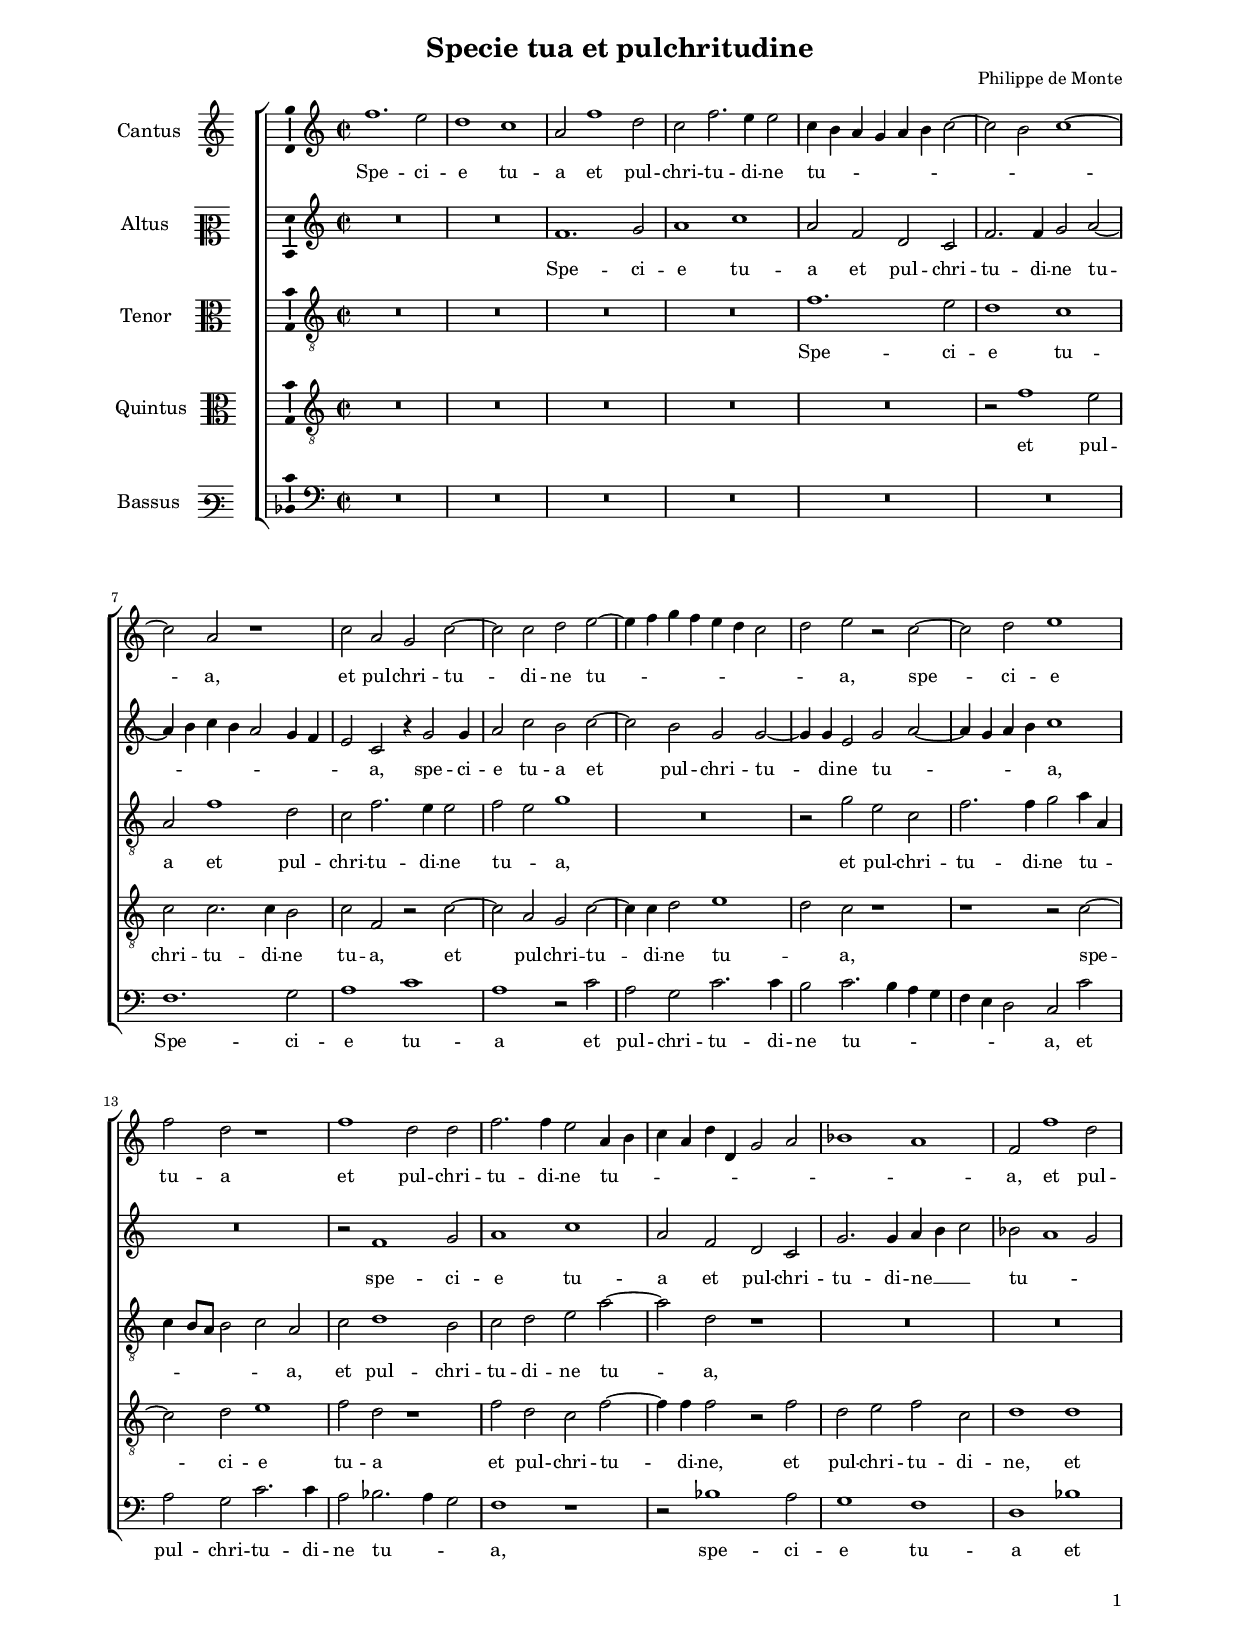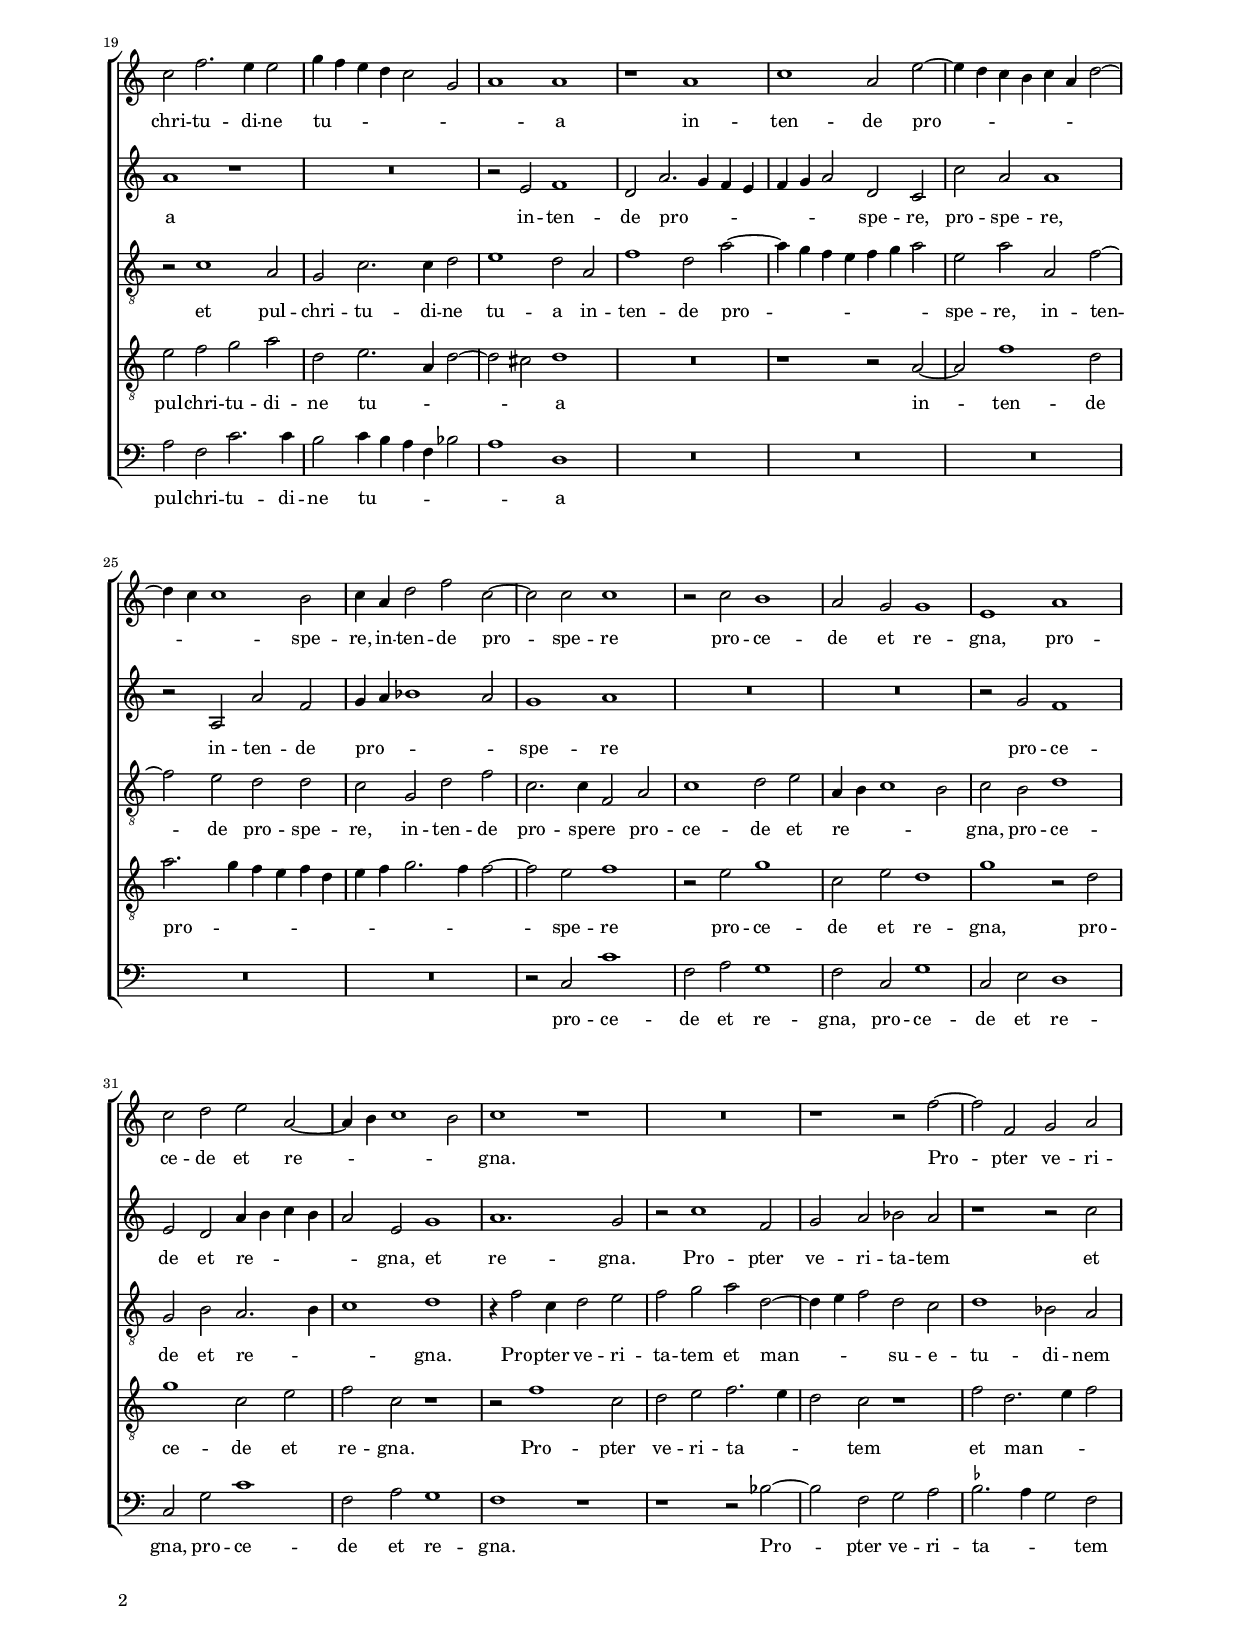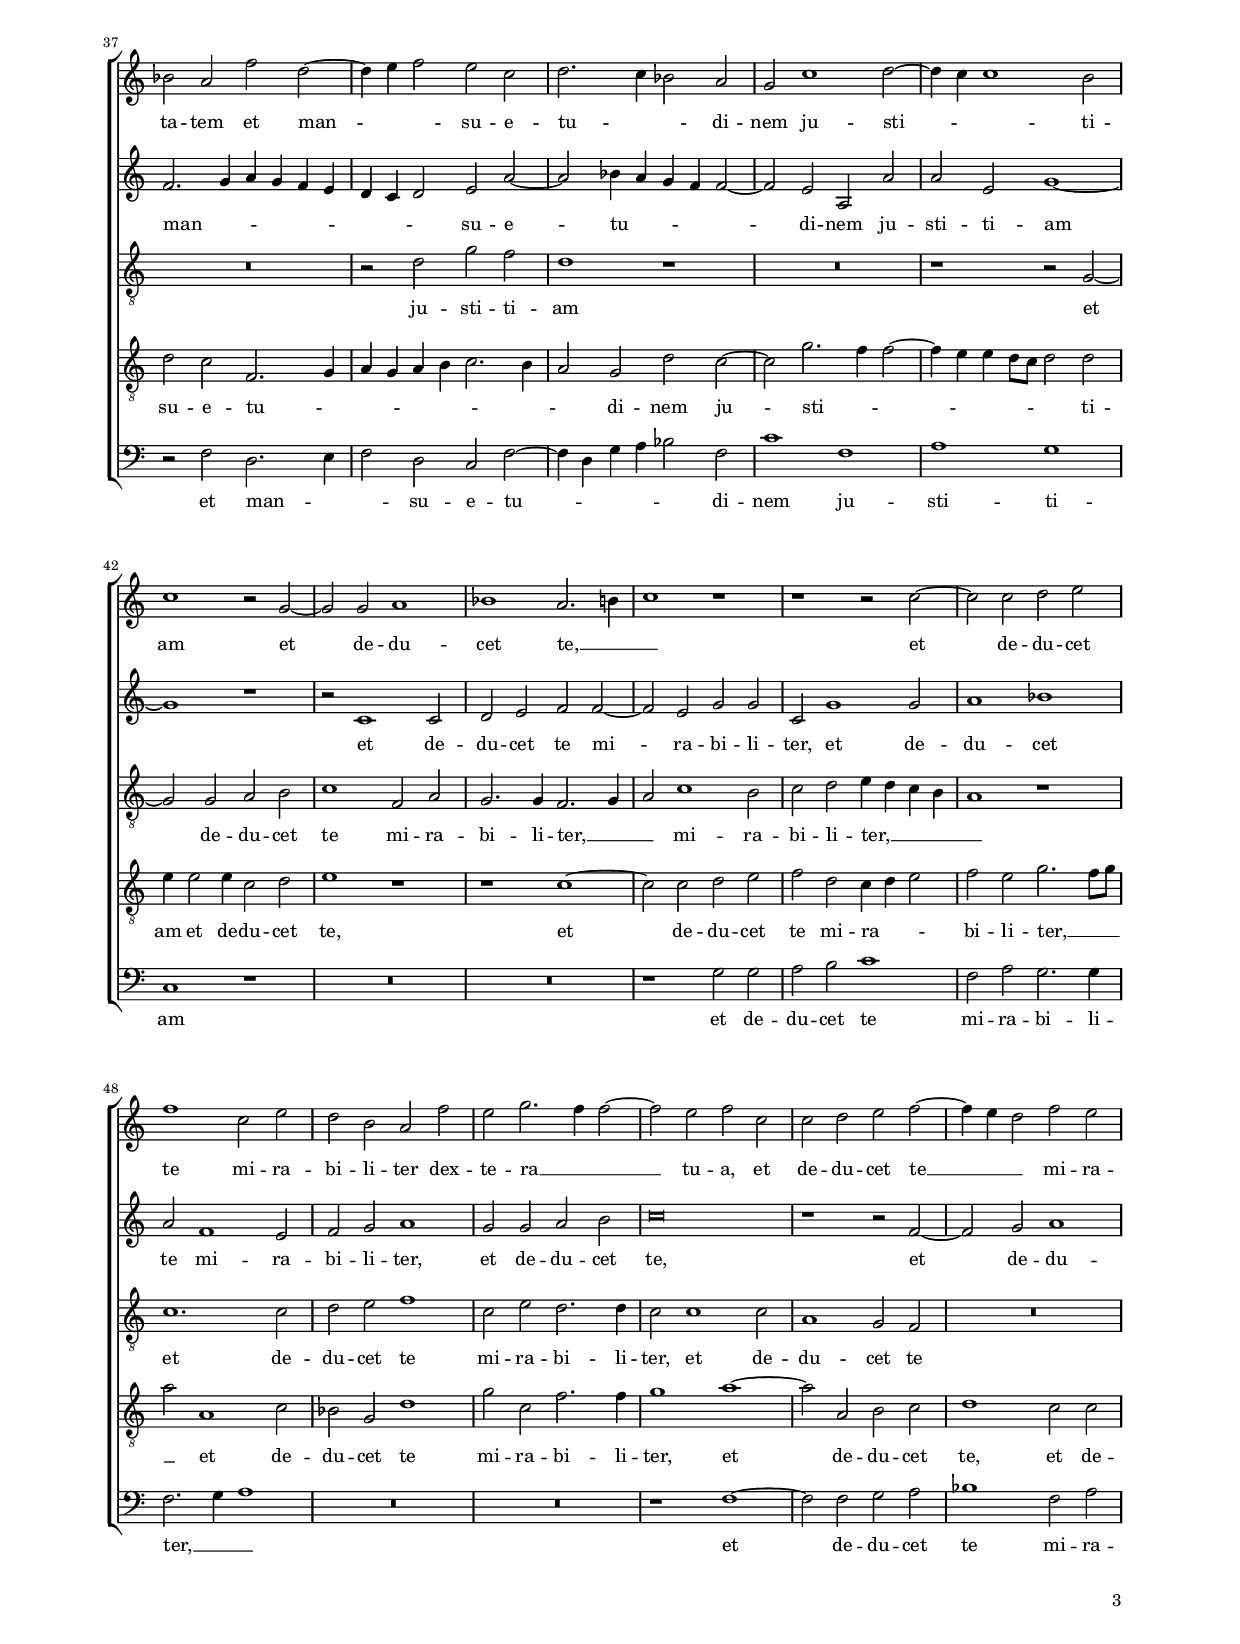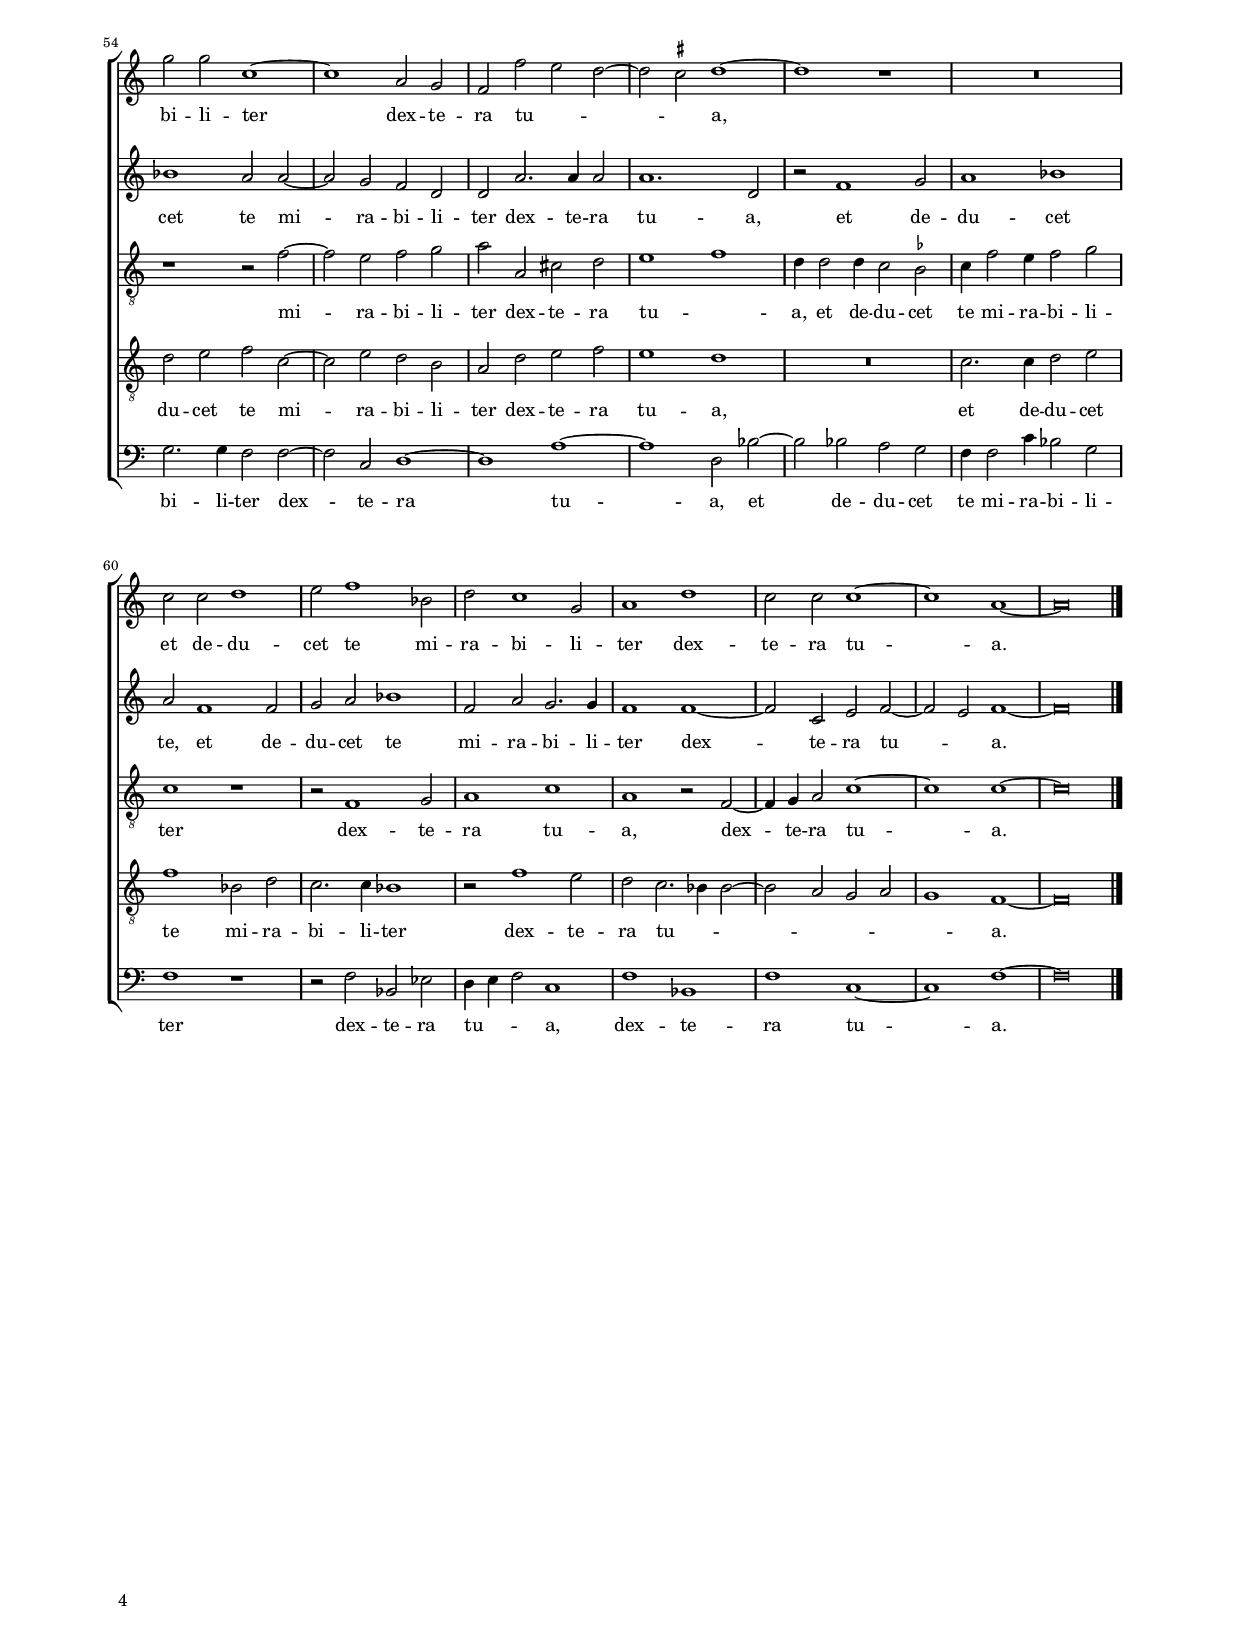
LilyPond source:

\header
{
  title="Specie tua et pulchritudine"
  composer="Philippe de Monte"
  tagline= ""
}

\version "2.18.2"
\language deutsch
#(set-global-staff-size 15)
% #(set-default-paper-size "letter")
#(ly:set-option 'point-and-click #f)


\paper
	{
	top-margin = 1.8 \cm
	bottom-margin = 1.2 \cm
	left-margin = 2 \cm
	right-margin = 2 \cm
	ragged-bottom = ##f
	ragged-last-bottom = ##t
	print-page-number = ##f
	system-system-spacing = #'((basic-distance . 17) (minimum-distance . 14) (padding . 7) (strechability . 150))
        oddFooterMarkup=\markup   \fill-line { "" \fromproperty #'page:page-number-string }
        evenFooterMarkup=\markup  \fill-line { \fromproperty #'page:page-number-string "" }
        last-bottom-spacing = #'((basic-distance . 12) (minimum-distance . 7) (padding . 4))
%	systems-per-page = 3
%       page-count = 3
%	min-systems-per-page = 3
	markup-system-spacing #'basic-distance = #12
%	print-all-headers = ##t
%	print-first-page-number = ##t
%	first-page-number = 1
	}

	
global = {
	\key c \major
	\time 2/2 \set Score.measureLength = #(ly:make-moment 2/1)
        \set Score.tempoHideNote = ##t
        \tempo 2 = 90
        \skip 1*2*66 \bar "|."
	}

	ficta = { \once \set suggestAccidentals = ##t }

	forget = #(define-music-function (parser location music) (ly:music?) #{
		\accidentalStyle forget
		$music
		\accidentalStyle default
		#})

	m = \melisma
	me = \melismaEnd
%	\mark \markup { \override #'(style . baroque) { \note  #"breve" #1 = \note #"breve." #1 } }



incipitcantus = \markup { \score {
	{
	\set Staff.instrumentName = \markup { \fontsize #1 "Cantus" }
	\key c \major
	\clef violin
	s4 \bar ""
	}
	\layout  {
	raggedright = ##t
	indent = 1.6 \cm
	line-width = 2.2\cm
	\context { \Staff \remove Time_signature_engraver }
	\override Staff.Clef.Y-extent = #'(0 . 0)
	}} \hspace #1 }

      
incipitaltus = \markup { \score {
	{
	\set Staff.instrumentName = \markup { \fontsize #1 "Altus" }
	\key c \major
	\clef mezzosoprano
	s4 \bar ""
	}
	\layout  {
	raggedright = ##t
	indent = 1.6 \cm
	line-width = 2.2\cm
	\context { \Staff \remove Time_signature_engraver }
	\override Staff.Clef.Y-extent = #'(0 . 0)
	}} \hspace #1 }


incipittenor = \markup { \score {
	{
	\set Staff.instrumentName = \markup { \fontsize #1 "Tenor" }
	\key c \major
	\clef alto
	s4 \bar ""
	}
	\layout  {
	raggedright = ##t
	indent = 1.6 \cm
	line-width = 2.2\cm
	\context { \Staff \remove Time_signature_engraver }
	\override Staff.Clef.Y-extent = #'(0 . 0)
	}} \hspace #1 }
      
      
incipitquintus = \markup { \score {
	{
	\set Staff.instrumentName = \markup { \fontsize #1 "Quintus" }
	\key c \major
	\clef alto
	s4 \bar ""
	}
	\layout  {
	raggedright = ##t
	indent = 1.6 \cm
	line-width = 2.2\cm
	\context { \Staff \remove Time_signature_engraver }
	\override Staff.Clef.Y-extent = #'(0 . 0)
	}} \hspace #1 }
      
      
incipitbassus = \markup { \score {
	{
	\set Staff.instrumentName = \markup { \fontsize #1 "Bassus" }
	\key c \major
	\clef varbaritone
	s4 \bar ""
	}
	\layout  {
	raggedright = ##t
	indent = 1.6 \cm
	line-width = 2.2\cm
	\context { \Staff \remove Time_signature_engraver }
	\override Staff.Clef.Y-extent = #'(0 . 0)
	}} \hspace #1 }


cantus =  \relative c''
	{
	f1. e2
	d1 c
	a2 f'1 d2
	c2 f2. e4 e2
%5
	c4 h a g a h c2~ |
	c2 h c1~
	c2 a r1
	c2 a g c~
	c2 c d e~
%10
	e4 f g f e d c2 |
	d2 e r c~
	c2 d e1
	f2 d r1
	f1 d2 d
%15
	f2. f4 e2 a,4 h |
	c4 a d d, g2 a
	b1 a
	f2 f'1 d2
	c2 f2. e4 e2
%20
	g4 f e d c2 g |
	a1 a
	r1 a
	c1 a2 e'~
	e4 d c h c a d2~
%25
	d4 c c1 h2 |
	c4 a d2 f c~
	c2 c c1
	r2 c h1
	a2 g g1
%30
	e1 a |
	c2 d e a,~
	a4 h c1 h2
	c1 r
	R\breve
%35
	r1 r2 f~ |
	f2 f, g a
	b2 a f' d~
	d4 e f2 e c
	d2. c4 b2 a
%40
	g2 c1 d2~ |
	d4 c c1 h2
	c1 r2 g~
	g2 g a1
	b1 a2. h4
%45
	c1 r |
	r1 r2 c~
	c2 c d e
	f1 c2 e
	d2 h a f'
%50
	e2 g2. f4 f2~ |
	f2 e f c
	c2 d e f~
	f4 e d2 f e
	g2 g c,1~
%55
	c1 a2 g |
	f2 f' e d~
	d2 \ficta cis d1~
	d1 r
	R\breve
%60
	c2 c d1 |
	e2 f1 b,2
	d2 c1 g2
	a1 d
    c2 c c1~
%65
	c1 a~ |
	a\breve |
	}


altus =  \relative c'
    {
	R\breve
	R\breve
	f1. g2
	a1 c
%5
	a2 f d c |
	f2. f4 g2 a~
	a4 h c h a2 g4 f
	e2 c r4 g'2 g4
	a2 c h c~
%10
	c2 h g g~ |
	g4 g e2 g a~
	a4 g a h c1
	R\breve
	r2 f,1 g2
%15
	a1 c |
	a2 f d c
	g'2. g4 a h c2
	b2 a1 g2
	a1 r
%20
	R\breve |
	r2 e f1
	d2 a'2. g4 f e
	f4 g a2 d, c
	c'2 a a1
%25
	r2 a, a' f |
	g4 a b1 a2
	g1 a
	R\breve
	R\breve
%30
	r2 g f1 |
	e2 d a'4 h c h
	a2 e g1
	a1. g2
	r2 c1 f,2
%35
	g2 a b a |
	r1 r2 c
	f,2. g4 a g f e
	d4 c d2 e a~
	a2 b4 a g f f2~
%40
	f2 e a, a' |
	a2 e g1~
	g1 r
	r2 c,1 c2
	d2 e f f~
%45
	f2 e g g |
	c,2 g'1 g2
	a1 b
	a2 f1 e2
	f2 g a1
%50
	g2 g a h |
	c\breve
	r1 r2 f,~
	f2 g a1
	b1 a2 a~
%55
	a2 g f d |
	d2 a'2. a4 a2
	a1. d,2
	r2 f1 g2
	a1 b
%60
	a2 f1 f2 |
	g2 a b1
	f2 a g2. g4
	f1 f~
	f2 c e f~
%65
	f2 e f1~ |
	f\breve |
	}


tenor =  \relative c'
	{
	R\breve
	R\breve
	R\breve
	R\breve
%5
	f1. e2 |
	d1 c
	a2 f'1 d2
	c2 f2. e4 e2
	f2 e g1
%10
	R\breve |
	r2 g e c
	f2. f4 g2 a4 a,
	c4 h8 a h2 c a
	c2 d1 h2
%15
	c2 d e a~ |
	a2 d, r1
	R\breve
	R\breve
	r2 c1 a2
%20
	g2 c2. c4 d2 |
	e1 d2 a
	f'1 d2 a'~
	a4 g f e f g a2
	e2 a a, f'~
%25
	f2 e d d |
	c2 g d' f
	c2. c4 f,2 a
	c1 d2 e
	a,4 h c1 h2
%30
	c2 h d1 |
	g,2 h a2. h4
	c1 d
	r4 f2 c4 d2 e
	f2 g a d,~
%35
	d4 e f2 d c |
	d1 b2 a
	R\breve
	r2 d g f
	d1 r
%40
	R\breve |
	r1 r2 g,~
	g2 g a h
	c1 f,2 a
	g2. g4 f2. g4
%45
	a2 c1 h2 |
	c2 d e4 d c h
	a1 r
	c1. c2
	d2 e f1
%50
	c2 e d2. d4 |
	c2 c1 c2
	a1 g2 f
	R\breve
	r1 r2 f'~
%55
	f2 e f g |
	a2 a, cis d
	e1 f
	d4 d2 d4 c2 \ficta b
	c4 f2 e4 f2 g
%60
	c,1 r |
	r2 f,1 g2
	a1 c
	a1 r2 f~
	f4 g a2 c1~
%65
	c1 c~ |
	c\breve |
	}


quintus  =  \relative c'
	{
	R\breve
	R\breve
	R\breve
	R\breve
%5
	R\breve |
	r2 f1 e2
	c2 c2. c4 h2
	c2 f, r c'~
	c2 a g c~
%10
	c4 c d2 e1 |
	d2 c r1
	r1 r2 c~
	c2 d e1
	f2 d r1
%15
	f2 d c f~ |
	f4 f f2 r f
	d2 e f c
	d1 d
	e2 f g a
%20
	d,2 e2. a,4 d2~ |
	d2 cis d1
	R\breve
	r1 r2 a~
	a2 f'1 d2
%25
	a'2. g4 f e f d |
	e4 f g2. f4 f2~
	f2 e f1
	r2 e g1
	c,2 e d1
%30
	g1 r2 d |
	g1 c,2 e
	f2 c r1
	r2 f1 c2
	d2 e f2. e4
%35
	d2 c r1 |
	f2 d2. e4 f2
	d2 c f,2. g4
	a4 g a h c2. h4
	a2 g d' c~
%40
	c2 g'2. f4 f2~ |
	f4 e e d8 c d2 d
	e4 e2 e4 c2 d
	e1 r
	r1 c~
%45
	c2 c d e |
	f2 d c4 d e2
	f2 e g2. f8 g
	a2 a,1 c2
	b2 g d'1
%50
	g2 c, f2. f4 |
	g1 a~
	a2 a, h c
	d1 c2 c
	d2 e f c~
%55
	c2 e d h |
	a2 d e f
	e1 d
	R\breve
	c2. c4 d2 e
%60
	f1 b,2 d |
	c2. c4 b1
	r2 f'1 e2
	d2 c2. b4 b2~
	b2 a g a
%65
	g1 f~ |
	f\breve |
	}


bassus  =  \relative c
	{
	R\breve
	R\breve
	R\breve
	R\breve
%5
	R\breve |
	R\breve
	f1. g2
	a1 c
	a1 r2 c
%10
	a2 g c2. c4 |
	h2 c2. h4 a g
	f4 e d2 c c'
	a2 g c2. c4
	a2 b2. a4 g2
%15
	f1 r |
	r2 b1 a2
	g1 f
	d1 b'
	a2 f c'2. c4
%20
	h2 c4 h a f b2 |
	a1 d,
	R\breve
	R\breve
	R\breve
%25
	R\breve |
	R\breve
	r2 c c'1
	f,2 a g1
	f2 c g'1
%30
	c,2 e d1 |
	c2 g' c1
	f,2 a g1
	f1 r
	r1 r2 b~
%35
	b2 f g a |
	\ficta b2. a4 g2 f
	r2 f d2. e4
	f2 d c f~
	f4 d g a b2 f
%40
	c'1 f, |
	a1 g
	c,1 r
	R\breve
	R\breve
%45
	r1 g'2 g |
	a2 h c1
	f,2 a g2. g4
	f2. g4 a1
	R\breve
%50
	R\breve |
	r1 f~
	f2 f g a
	b1 f2 a
	g2. g4 f2 f~
%55
	f2 c d1~ |
	d1 a'~
	a1 d,2 b'~
	b2 b a g
	f4 f2 c'4 b2 g
%60
	f1 r |
	r2 f b, es
	d4 e f2 c1
	f1 b,
	f'1 c~
%65
	c1 f~
	f\breve |
	}


lyricscantus = \lyricmode {
	Spe -- ci -- e tu -- a et pul -- chri -- tu -- di -- ne tu -- _ _ _ _ _ _ _ _ a,
    et pul -- chri -- tu -- di -- ne tu -- _ _ _ _ _ _ _ a,
    spe -- ci -- e tu -- a et pul -- chri -- tu -- di -- ne tu -- _ _ _ _ _ _ _ _ _ a,
    et pul -- chri -- tu -- di -- ne tu -- _ _ _ _ _ _ a
    in -- ten -- de pro -- _ _ _ _ _ _ _ _ spe -- re,
    in -- ten -- de pro -- spe -- re
    pro -- ce -- de et re -- gna,
    pro -- ce -- de et re -- _ _ _ gna.
    Pro -- pter ve -- ri -- ta -- tem et man -- _ _ su -- e -- tu -- _ _ di -- nem ju -- sti -- _ _ ti -- am
    et de -- du -- cet te, __ _ _
    et de -- du -- cet te mi -- ra -- bi -- li -- ter dex -- te -- ra __ _ _ tu -- a,
    et de -- du -- cet te __ _ _ mi -- ra -- bi -- li -- ter dex -- te -- ra tu -- _ _ _ a,
    et de -- du -- cet te mi -- ra -- bi -- li -- ter dex -- te -- ra tu -- a.
	}


lyricsaltus = \lyricmode {
	Spe -- ci -- e tu -- a et pul -- chri -- tu -- di -- ne tu -- _ _ _ _ _ _ _ a,
    spe -- ci -- e tu -- a et pul -- chri -- tu -- di -- ne tu -- _ _ _ _ a,
    spe -- ci -- e tu -- a et pul -- chri -- tu -- di -- ne __ _ _ tu -- _ _ a
    in -- ten -- de pro -- _ _ _ _ _ _ spe -- re,
    pro -- spe -- re,
    in -- ten -- de pro -- _ _ _ spe -- re
    pro -- ce -- de et re -- _ _ _ _ gna,
    et re -- gna.
    Pro -- pter ve -- ri -- ta -- tem et man -- _ _ _ _ _ _ _ _ su -- e -- tu -- _ _ _ _ di -- nem ju -- sti -- ti -- am
    et de -- du -- cet te mi -- ra -- bi -- li -- ter,
    et de -- du -- cet te mi -- ra -- bi -- li -- ter,
    et de -- du -- cet te,
    et de -- du -- cet te mi -- ra -- bi -- li -- ter dex -- te -- ra tu -- a,
    et de -- du -- cet te,
    et de -- du -- cet te mi -- ra -- bi -- li -- ter dex -- te -- ra tu -- _ a.
	}


lyricstenor = \lyricmode {
	Spe -- ci -- e tu -- a et pul -- chri -- tu -- di -- ne tu -- _ a,
    et pul -- chri -- tu -- di -- ne tu -- _ _ _ _ _ _ a,
    et pul -- chri -- tu -- di -- ne tu -- a,
    et pul -- chri -- tu -- di -- ne tu -- a
    in -- ten -- de pro -- _ _ _ _ _ _ spe -- re,
    in -- ten -- de pro -- spe -- re,
    in -- ten -- de pro -- spe -- re
    pro -- ce -- de et re -- _ _ _ gna,
    pro -- ce -- de et re -- _ _ gna.
    Pro -- pter ve -- ri -- ta -- tem et man -- _ _ su -- e -- tu -- di -- nem ju -- sti -- ti -- am
    et de -- du -- cet te mi -- ra -- bi -- li -- ter, __ _ _ 
    mi -- ra -- bi -- li -- ter, __ _ _ _ _
    et de -- du -- cet te mi -- ra -- bi -- li -- ter,
    et de -- du -- cet te mi -- ra -- bi -- li -- ter dex -- te -- ra tu -- _ a,
    et de -- du -- cet te mi -- ra -- bi -- li -- ter dex -- te -- ra tu -- a,
    dex -- te -- ra tu -- a.
	}


lyricsquintus = \lyricmode {
	et pul -- chri -- tu -- di -- ne tu -- a,
    et pul -- chri -- tu -- di -- ne tu -- _ a,
    spe -- ci -- e tu -- a et pul -- chri -- tu -- di -- ne,
    et pul -- chri -- tu -- di -- ne,
    et pul -- chri -- tu -- di -- ne tu -- _ _ _ a
    in -- ten -- de pro -- _ _ _ _ _ _ _ _ _ _ spe -- re
    pro -- ce -- de et re -- gna,
    pro -- ce -- de et re -- gna.
    Pro -- pter ve -- ri -- ta -- _ _ tem et man -- _ _ su -- e -- tu -- _ _ _ _ _ _ _ _ di -- nem 
    ju -- sti -- _ _ _ _ _ _ _ ti -- am
    et de -- du -- cet te,
    et de -- du -- cet te mi -- ra -- _ _ bi -- li -- ter, __ _ _ _
    et de -- du -- cet te mi -- ra -- bi -- li -- ter,
    et de -- du -- cet te,
    et de -- du -- cet te mi -- ra -- bi -- li -- ter dex -- te -- ra tu -- a,
    et de -- du -- cet te mi -- ra -- bi -- li -- ter dex -- te -- ra tu -- _ _ _ _ _ _ a.
	}


lyricsbassus = \lyricmode {
	Spe -- ci -- e tu -- a et pul -- chri -- tu -- di -- ne tu -- _ _ _ _ _ _ a,
    et pul -- chri -- tu -- di -- ne tu -- _ _ a,
    spe -- ci -- e tu -- a et pul -- chri -- tu -- di -- ne tu -- _ _ _ _ _ a
    pro -- ce -- de et re -- gna,
    pro -- ce -- de et re -- gna,
    pro -- ce -- de et re -- gna.
    Pro -- pter ve -- ri -- ta -- _ _ tem et man -- _ _ su -- e -- tu -- _ _ _ _ di -- nem ju -- sti -- ti -- am
    et de -- du -- cet te mi -- ra -- bi -- li -- ter, __ _ _
    et de -- du -- cet te mi -- ra -- bi -- li -- ter dex -- te -- ra tu -- a,
    et de -- du -- cet te mi -- ra -- bi -- li -- ter dex -- te -- ra tu -- _ _ a,
    dex -- te -- ra tu -- a.
	}


\score
{  
        % \transpose {
	\new ChoirStaff \with { \override StaffGrouper.staff-staff-spacing.basic-distance = #12 }
	<<

	\new Staff << \global
	\new Voice="v1" {
		\set Staff.instrumentName=\incipitcantus
%		\set Staff.instrumentName= "S"
		\set Staff.midiInstrument = "reed organ"
		\clef violin
		\cantus }
	\new Lyrics \lyricsto "v1" {\lyricscantus }
	>>


	\new Staff << \global
	\new Voice="v2" {
		\set Staff.instrumentName=\incipitaltus
%		\set Staff.instrumentName= "A"
		\set Staff.midiInstrument = "reed organ"
                \clef violin % "G_8"
		\altus}
	\new Lyrics \lyricsto "v2" {\lyricsaltus }
	>>


	\new Staff << \global
	\new Voice="v3" {
		\set Staff.instrumentName=\incipittenor
%		\set Staff.instrumentName= "T"
		\set Staff.midiInstrument = "reed organ"
		\clef "G_8"
		\tenor }
	\new Lyrics \lyricsto "v3" {\lyricstenor }
	>>


	\new Staff << \global
	\new Voice="v5" {
		\set Staff.instrumentName=\incipitquintus
%		\set Staff.instrumentName= "Q"
		\set Staff.midiInstrument = "reed organ"
		\clef "G_8"
		\quintus}
	\new Lyrics \lyricsto "v5" {\lyricsquintus }
	>>


	\new Staff << \global
	\new Voice="v4" {
		\set Staff.instrumentName=\incipitbassus
%		\set Staff.instrumentName= "B"
		\set Staff.midiInstrument = "reed organ"
		\clef bass 
		\bassus }
	\new Lyrics \lyricsto "v4" {\lyricsbassus}
	>>

	>>
	% } % transpose

	\layout
	{
	indent = 2.5\cm
	\context { \Lyrics \override VerticalAxisGroup.nonstaff-relatedstaff-spacing.padding = #1.4 }
%	\context { \Lyrics \override LyricText.font-size = #1 }
	\context { \Staff \override TimeSignature.break-visibility = #end-of-line-invisible }
	\context { \Staff \consists "Ambitus_engraver" }
%	\context { \Voice \override Slur.transparent = ##t }
	\context { \Score \override BarNumber.padding = #2 }
	\context { \Voice \override NoteHead.style = #'baroque }
	}

\midi
	{
    	
	}

}


% EOF
